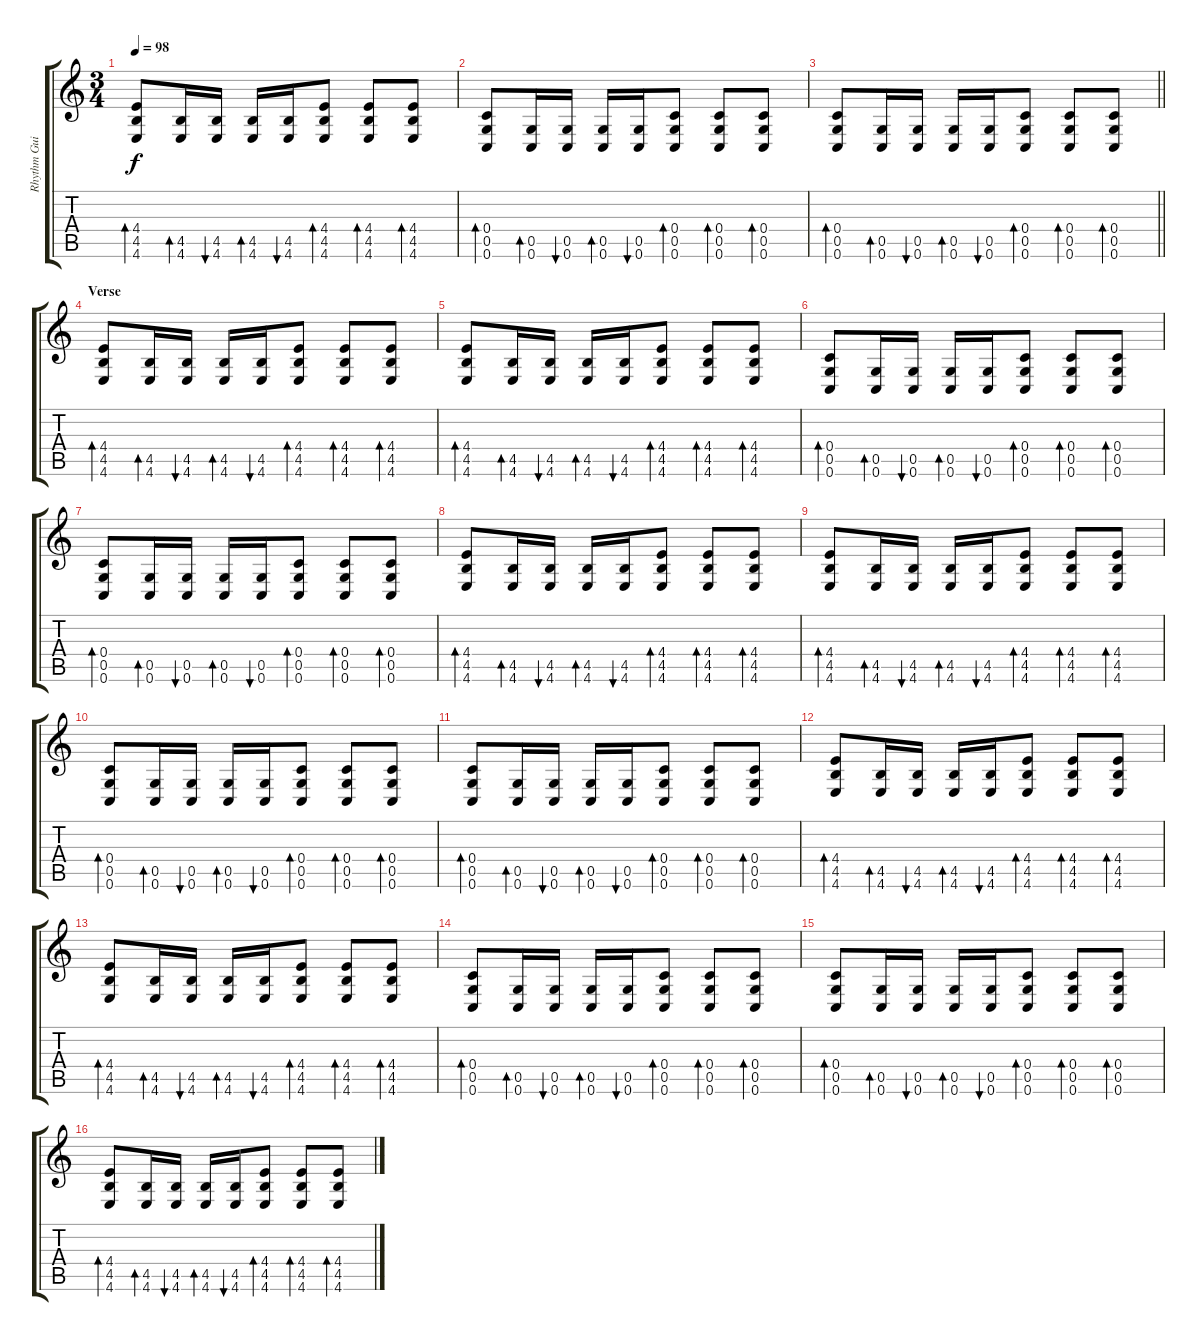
\track ("Rhythm Guitar" "Rhythm Gui") {instrument acousticguitarsteel}
\staff {score tabs}
\tuning (D4 A3 F3 C3 G2 C2) {hide}
\ts (3 4)
\tempo 98
\clef g2
\ks c
(4.4 4.5 4.6).8{bd 60 dy f} (4.5 4.6).16{bd 60} (4.5 4.6).16{bu 60} (4.5 4.6).16{bd 60} (4.5 4.6).16{bu 60} (4.4 4.5 4.6).8{bd 60} (4.4 4.5 4.6).8{bd 60} (4.4 4.5 4.6).8{bd 60} |
(0.4 0.5 0.6).8{bd 60} (0.5 0.6).16{bd 60} (0.5 0.6).16{bu 60} (0.5 0.6).16{bd 60} (0.5 0.6).16{bu 60} (0.4 0.5 0.6).8{bd 60} (0.4 0.5 0.6).8{bd 60} (0.4 0.5 0.6).8{bd 60} |
\barLineRight lightlight
(0.4 0.5 0.6).8{bd 60} (0.5 0.6).16{bd 60} (0.5 0.6).16{bu 60} (0.5 0.6).16{bd 60} (0.5 0.6).16{bu 60} (0.4 0.5 0.6).8{bd 60} (0.4 0.5 0.6).8{bd 60} (0.4 0.5 0.6).8{bd 60} |
\section ("" "Verse")
(4.4 4.5 4.6).8{bd 60} (4.5 4.6).16{bd 60} (4.5 4.6).16{bu 60} (4.5 4.6).16{bd 60} (4.5 4.6).16{bu 60} (4.4 4.5 4.6).8{bd 60} (4.4 4.5 4.6).8{bd 60} (4.4 4.5 4.6).8{bd 60} |
(4.4 4.5 4.6).8{bd 60} (4.5 4.6).16{bd 60} (4.5 4.6).16{bu 60} (4.5 4.6).16{bd 60} (4.5 4.6).16{bu 60} (4.4 4.5 4.6).8{bd 60} (4.4 4.5 4.6).8{bd 60} (4.4 4.5 4.6).8{bd 60} |
(0.4 0.5 0.6).8{bd 60} (0.5 0.6).16{bd 60} (0.5 0.6).16{bu 60} (0.5 0.6).16{bd 60} (0.5 0.6).16{bu 60} (0.4 0.5 0.6).8{bd 60} (0.4 0.5 0.6).8{bd 60} (0.4 0.5 0.6).8{bd 60} |
(0.4 0.5 0.6).8{bd 60} (0.5 0.6).16{bd 60} (0.5 0.6).16{bu 60} (0.5 0.6).16{bd 60} (0.5 0.6).16{bu 60} (0.4 0.5 0.6).8{bd 60} (0.4 0.5 0.6).8{bd 60} (0.4 0.5 0.6).8{bd 60} |
(4.4 4.5 4.6).8{bd 60} (4.5 4.6).16{bd 60} (4.5 4.6).16{bu 60} (4.5 4.6).16{bd 60} (4.5 4.6).16{bu 60} (4.4 4.5 4.6).8{bd 60} (4.4 4.5 4.6).8{bd 60} (4.4 4.5 4.6).8{bd 60} |
(4.4 4.5 4.6).8{bd 60} (4.5 4.6).16{bd 60} (4.5 4.6).16{bu 60} (4.5 4.6).16{bd 60} (4.5 4.6).16{bu 60} (4.4 4.5 4.6).8{bd 60} (4.4 4.5 4.6).8{bd 60} (4.4 4.5 4.6).8{bd 60} |
(0.4 0.5 0.6).8{bd 60} (0.5 0.6).16{bd 60} (0.5 0.6).16{bu 60} (0.5 0.6).16{bd 60} (0.5 0.6).16{bu 60} (0.4 0.5 0.6).8{bd 60} (0.4 0.5 0.6).8{bd 60} (0.4 0.5 0.6).8{bd 60} |
(0.4 0.5 0.6).8{bd 60} (0.5 0.6).16{bd 60} (0.5 0.6).16{bu 60} (0.5 0.6).16{bd 60} (0.5 0.6).16{bu 60} (0.4 0.5 0.6).8{bd 60} (0.4 0.5 0.6).8{bd 60} (0.4 0.5 0.6).8{bd 60} |
(4.4 4.5 4.6).8{bd 60} (4.5 4.6).16{bd 60} (4.5 4.6).16{bu 60} (4.5 4.6).16{bd 60} (4.5 4.6).16{bu 60} (4.4 4.5 4.6).8{bd 60} (4.4 4.5 4.6).8{bd 60} (4.4 4.5 4.6).8{bd 60} |
(4.4 4.5 4.6).8{bd 60} (4.5 4.6).16{bd 60} (4.5 4.6).16{bu 60} (4.5 4.6).16{bd 60} (4.5 4.6).16{bu 60} (4.4 4.5 4.6).8{bd 60} (4.4 4.5 4.6).8{bd 60} (4.4 4.5 4.6).8{bd 60} |
(0.4 0.5 0.6).8{bd 60} (0.5 0.6).16{bd 60} (0.5 0.6).16{bu 60} (0.5 0.6).16{bd 60} (0.5 0.6).16{bu 60} (0.4 0.5 0.6).8{bd 60} (0.4 0.5 0.6).8{bd 60} (0.4 0.5 0.6).8{bd 60} |
(0.4 0.5 0.6).8{bd 60} (0.5 0.6).16{bd 60} (0.5 0.6).16{bu 60} (0.5 0.6).16{bd 60} (0.5 0.6).16{bu 60} (0.4 0.5 0.6).8{bd 60} (0.4 0.5 0.6).8{bd 60} (0.4 0.5 0.6).8{bd 60} |
(4.4 4.5 4.6).8{bd 60} (4.5 4.6).16{bd 60} (4.5 4.6).16{bu 60} (4.5 4.6).16{bd 60} (4.5 4.6).16{bu 60} (4.4 4.5 4.6).8{bd 60} (4.4 4.5 4.6).8{bd 60} (4.4 4.5 4.6).8{bd 60}
